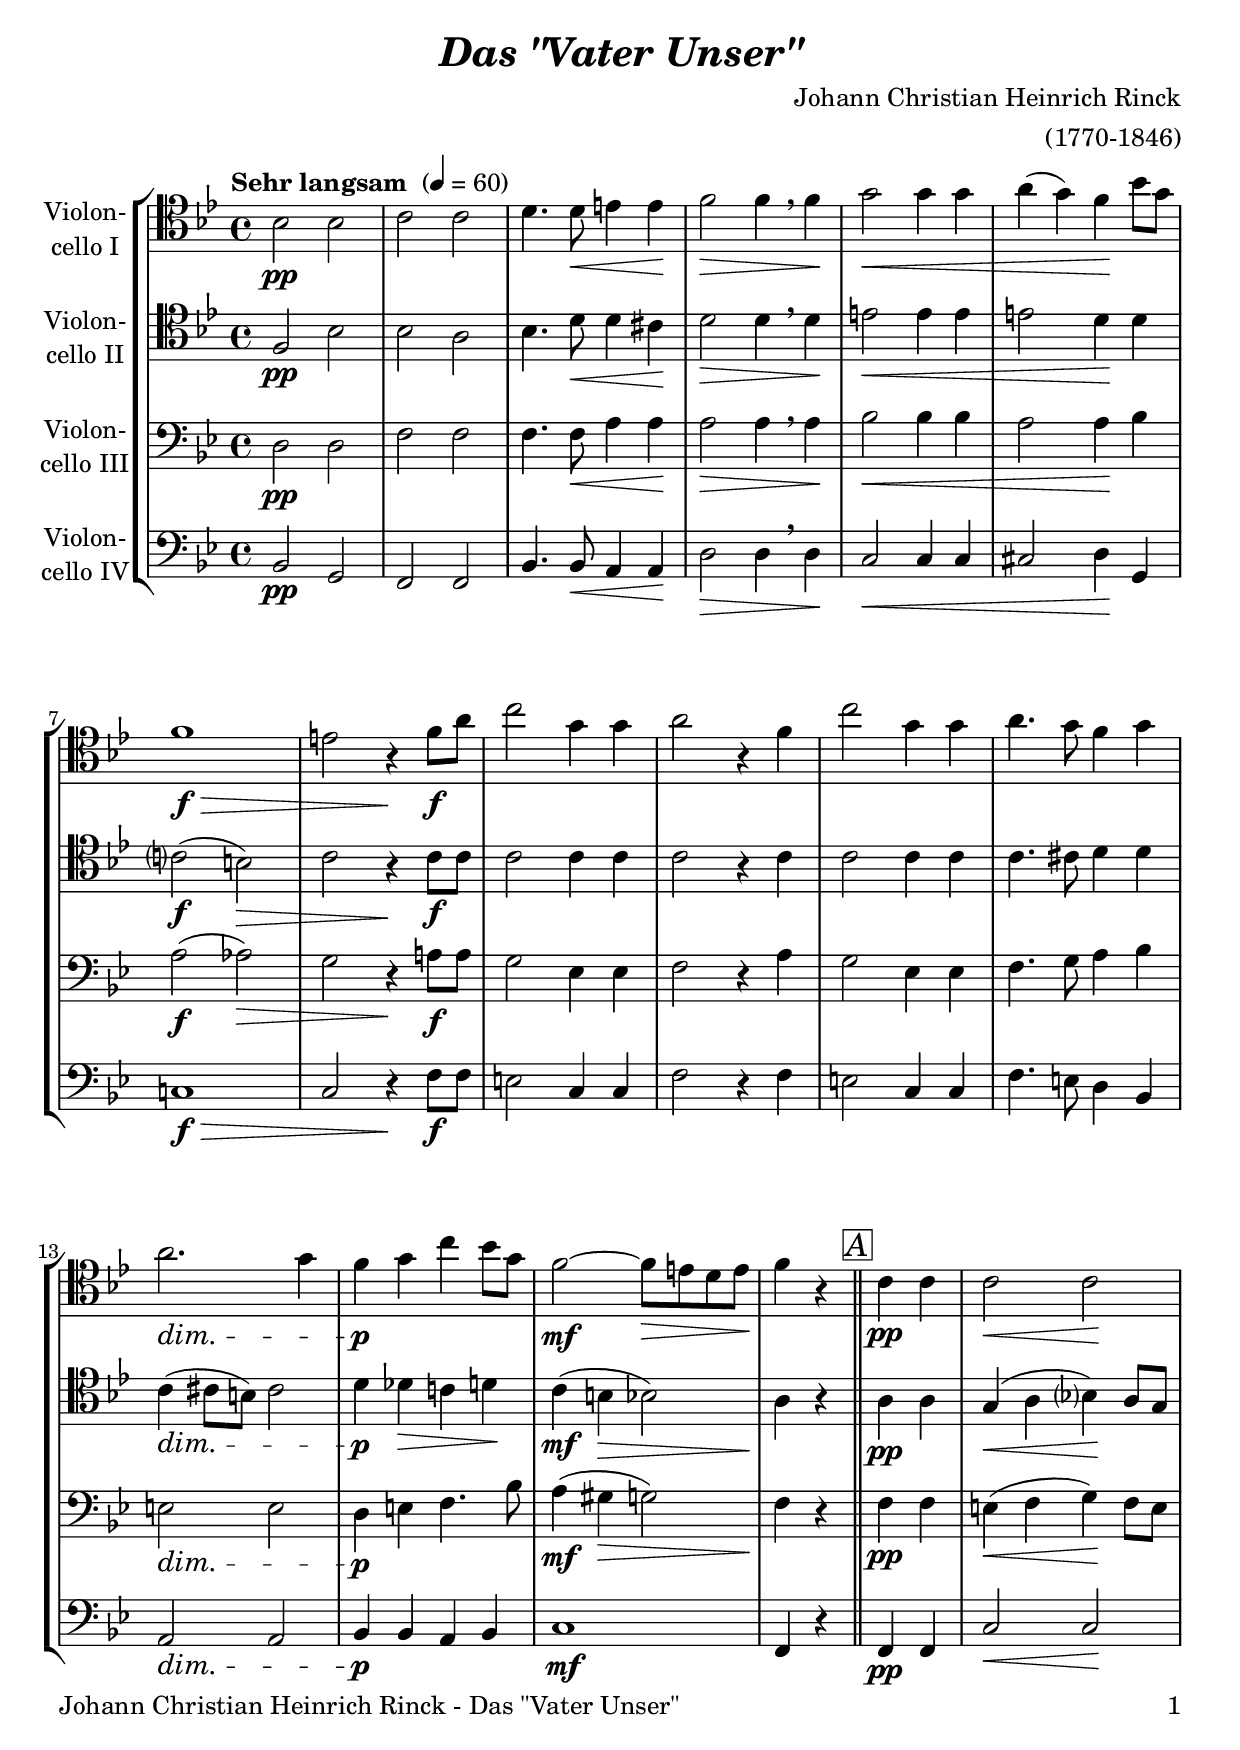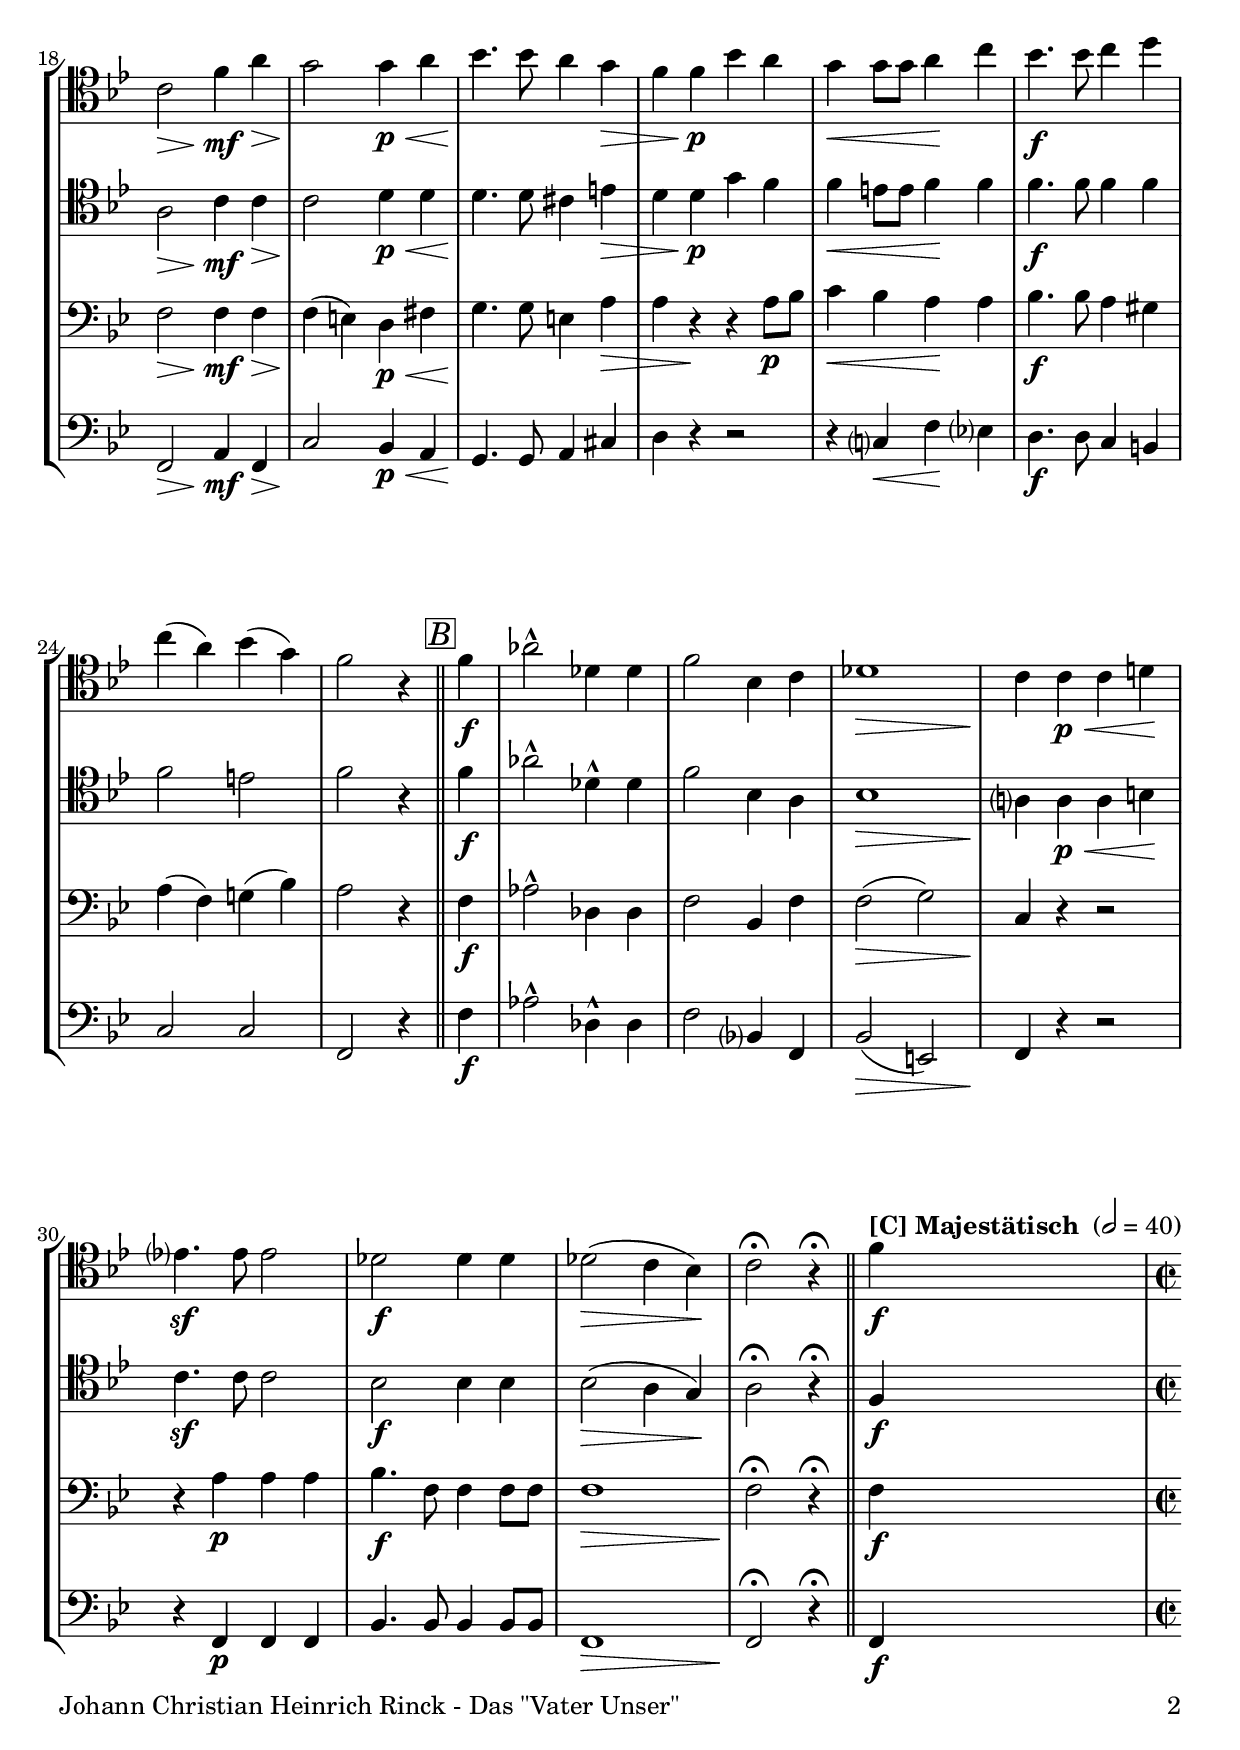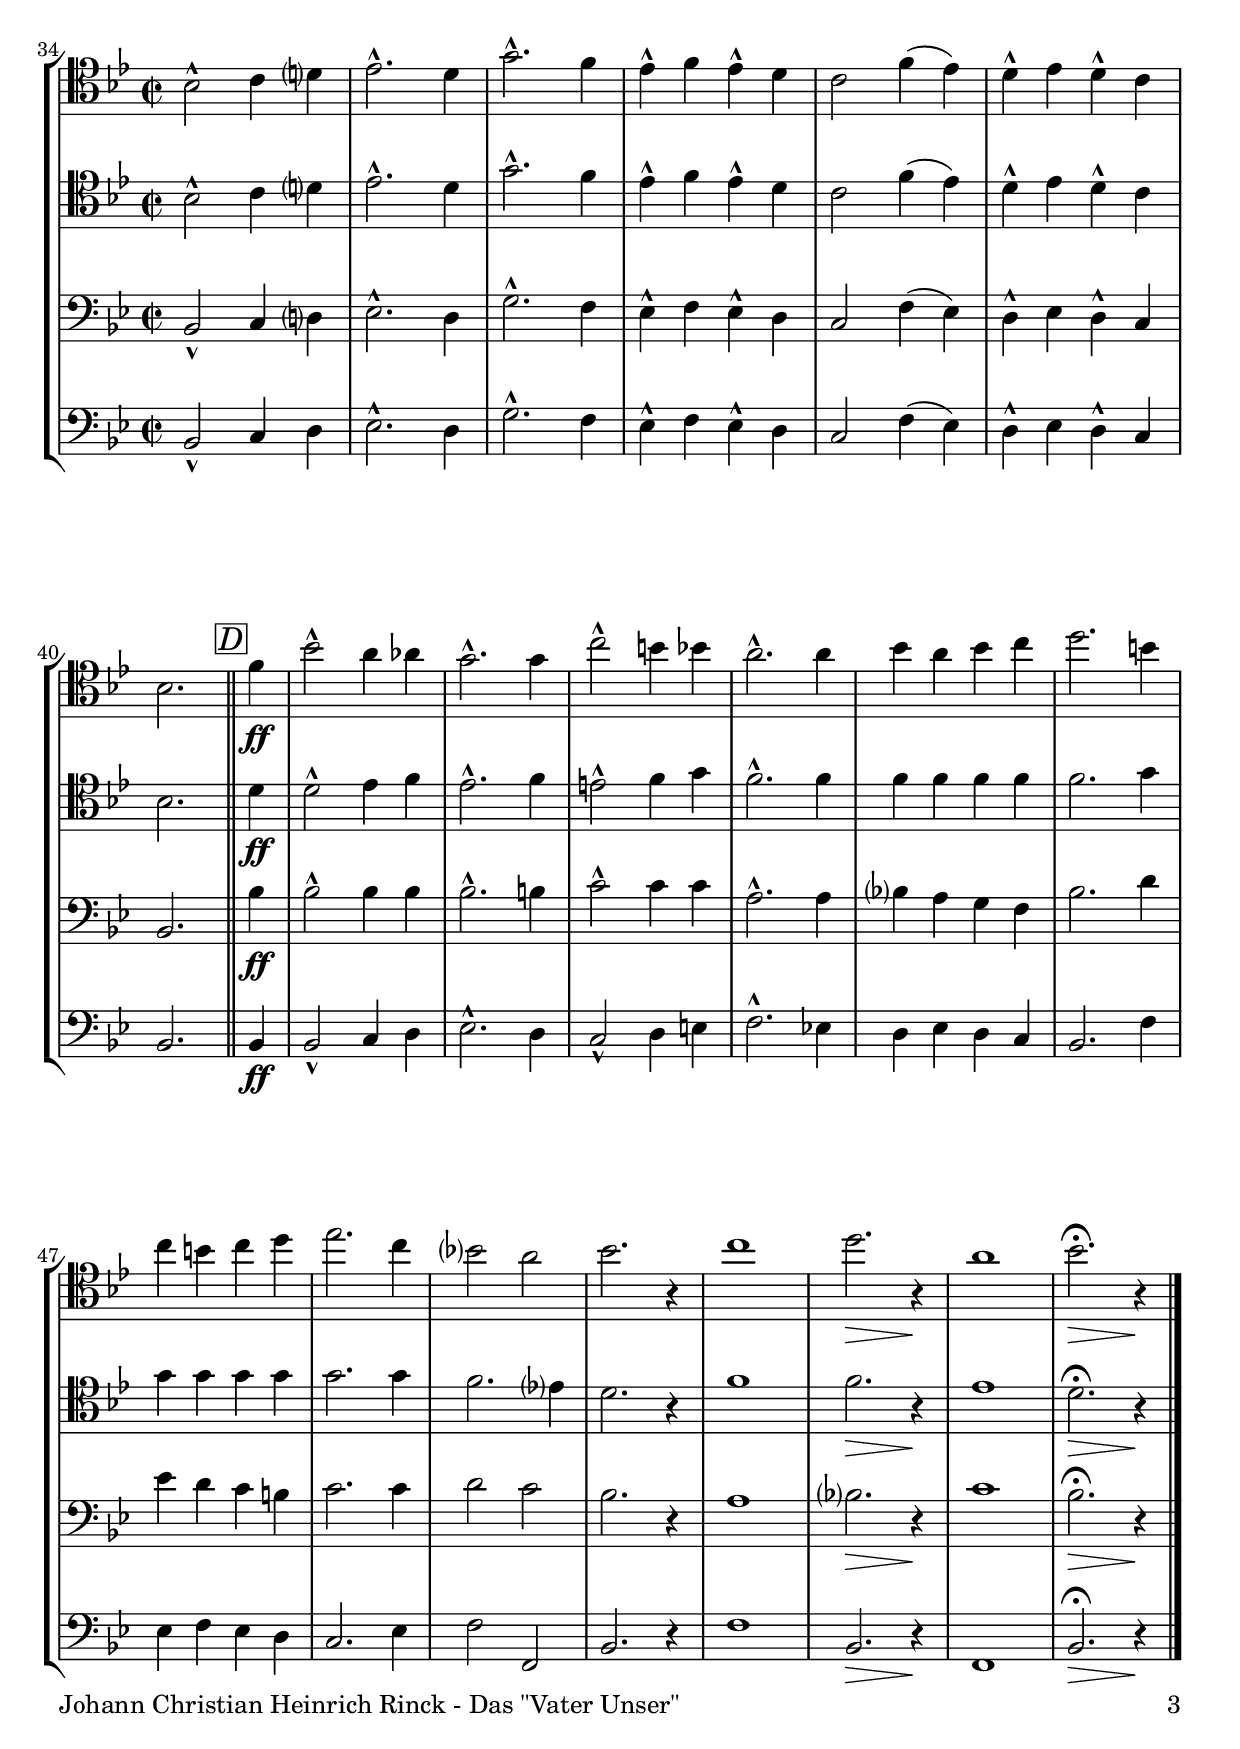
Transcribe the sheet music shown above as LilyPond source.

\version "2.18.2"
\include "deutsch.ly"
  
#(set-global-staff-size 22)

\header {
  title     = \markup \bold \italic "Das \"Vater Unser\""
  composer  = "Johann Christian Heinrich Rinck"
  arranger  = "(1770-1846)"
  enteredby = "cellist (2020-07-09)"
  piece     = ""
}

voiceconsts = {
  \key es \major
  \time 4/4
  \clef "bass"
%  \numericTimeSignature
  \compressFullBarRests
  % Set default beaming for all staves
%  \set Timing.beamExceptions = #'()
%  \set Timing.baseMoment     = #(ly:make-moment 1 4)
%  \set Timing.beatStructure  = #'(1 1 1)
  \tempo "Sehr langsam " 4=60
}

micl = "clarinet"
mifl = "flute"
miob = "oboe"
mifh = "french horn"
misx = "tenor sax"
mist = "string ensemble 1"
miba = "cello"

boxa = { \bar "||" \mark \markup \box \italic "A" }
boxb = { \bar "||" \mark \markup \box \italic "B" }
boxc = { \bar "||" \tempo "[C] Majestätisch " 2=40 }
boxd = { \bar "||" \mark \markup \box \italic "D" }

dolc = \markup \italic "dolce"
rit  = \mark \markup \box \italic "rit."
solo = \mark \markup \box \italic "solo"
tutt = \mark \markup \box \italic "tutti"

va = \relative c' {
  \voiceconsts
  \clef "tenor"

  es2\pp es
  f f
  g4. g8\< a4 a\!
  b2\> b4 \breathe b\!
  c2\< c4 c
  d( c) b\! es8 c

  b1\f\>
  a2 r4\! b8\f d
  f2 c4 c
  d2 r4 b
  f'2 c4 c
  d4. c8 b4 c

  d2.\dim c4
  b\p c f es8 c
  b2~\mf b8\> a g a
  b4\! r \boxa f\pp f
  f2\< f\!

  f\> b4\!\mf d\>
  c2\! c4\p\< d
  es4.\! es8 d4 c\>
  b b\!\p es d
  c\< c8 c d4\! f

  es4.\f es8 f4 g
  f( d) es( c)
  b2 r4 \boxb b\f
  des2-^ ges,4 ges
  b2 es,4 f
  ges1\>

  f4\! f\p\< f g!\!
  as?4.\sf as8 as2
  ges\f ges4 ges
  ges2(\> f4 es)\!
  f2\fermata r4\fermata \boxc b\f \time 2/2

  es,2-^ f4 g?
  as2.-^ g4
  c2.-^ b4
  as-^ b as-^ g
  f2 b4( as)
  g-^ as g-^ f

  es2. \boxd b'4\ff
  es2-^ d4 des
  c2.-^ c4
  f2-^ e4 es
  d2.-^ d4
  es d es f

  g2. e4
  f e f g
  as2. f4
  es?2 d
  es2. r4
  f1
  g2.\> r4\!
  d1
  es2.\fermata\> r4\! \bar "|."
}

vb = \relative c' {
  \voiceconsts
  \clef "tenor"

  b2\pp es
  es d
  es4. g8\< g4 fis\!
  g2\> g4 \breathe g\!
  a2\< a4 a
  a2 g4\! g

  f?2(\f e)\>
  f2 r4\! f8\f f
  f2 f4 f
  f2 r4 f
  f2 f4 f
  f4. fis8 g4 g

  f(\dim fis8 e) fis2
  g4\p ges\> f! g\!
  f(\mf e\> es2)
  d4\! r \boxa d\pp d
  c(\< d es?)\! d8 c

  d2\> f4\!\mf f\>
  f2\! g4\p\< g
  g4.\! g8 fis4 a\>
  g g\!\p c b
  b\< a8 a b4\! b

  b4.\f b8 b4 b
  b2 a
  b r4 \boxb b\f
  des2-^ ges,4-^ ges
  b2 es,4 d
  es1\>

  d?4\! d\p\< d e\!
  f4.\sf f8 f2
  es\f es4 es
  es2(\> d4 c)\!
  d2\fermata r4\fermata \boxc b\f \time 2/2

  es2-^ f4 g?
  as2.-^ g4
  c2.-^ b4
  as-^ b as-^ g
  f2 b4( as)
  g-^ as g-^ f

  es2. \boxd g4\ff
  g2-^ as4 b
  as2.-^ b4
  a2-^ b4 c
  b2.-^ b4
  b b b b

  b2. c4
  c c c c
  c2. c4
  b2. as?4
  g2. r4
  b1
  b2.\> r4\!
  as1
  g2.\fermata\> r4\! \bar "|."
}

vc = \relative c' {
  \voiceconsts

  g2\pp g
  b b
  b4. b8\< d4 d\!
  d2\> d4 \breathe d\!
  es2\< es4 es
  d2 d4\! es

  d2(\f des)\>
  c r4\! d!8\f d
  c2 as4 as
  b2 r4 d
  c2 as4 as
  b4. c8 d4 es

  a,2\dim a
  g4\p a4 b4. es8
  d4(\mf cis\> c2)
  b4\! r \boxa b\pp b
  a(\< b c)\! b8 a

  b2\> b4\!\mf b\>
  b(\! a) g\p\< h
  c4.\! c8 a4 d\>
  d r\! r d8\p es
  f4\< es d\! d

  es4.\f es8 d4 cis
  d( b) c!( es)
  d2 r4 \boxb b\f
  des2-^ ges,4 ges
  b2 es,4 b'
  b2(\> c)

  f,4\! r r2
  r4 d'\p d d
  es4.\f b8 b4 b8 b
  b1\>
  b2\!\fermata r4\fermata \boxc b\f \time 2/2

  es,2-^ f4 g?
  as2.-^ g4
  c2.-^ b4
  as-^ b as-^ g
  f2 b4( as)
  g-^ as g-^ f

  es2. \boxd es'4\ff
  es2-^ es4 es
  es2.-^ e4
  f2-^ f4 f
  d2.-^ d4
  es? d c b

  es2. g4
  as g f e
  f2. f4
  g2 f
  es2. r4
  d1
  es?2.\> r4\!
  f1
  es2.\fermata\> r4\! \bar "|."
}

vd = \relative c {
  \voiceconsts

  es2\pp c
  b b
  es4. es8\< d4 d\!
  g2\> g4 \breathe g\!
  f2\< f4 f
  fis2 g4\! c,

  f!1\f\>
  f2 r4\! b8\f b
  a2 f4 f
  b2 r4 b
  a2 f4 f
  b4. a8 g4 es

  d2\dim d
  es4\p es d es
  f1\mf
  b,4 r \boxa b\pp b
  f'2\< f\!

  b,\> d4\!\mf b\>
  f'2\! es4\p\< d
  c4.\! c8 d4 fis
  g4 r r2
  r4 f?\< b\! as?

  g4.\f g8 f4 e
  f2 f
  b, r4 \boxb b'\f
  des2-^ ges,4-^ ges
  b2 es,?4 b
  es2(\> a,)

  b4\! r r2
  r4 b\p b b
  es4. es8 es4 es8 es
  b1\>
  b2\!\fermata r4\fermata \boxc b\f \time 2/2

  es2-^ f4 g
  as2.-^ g4
  c2.-^ b4
  as-^ b as-^ g
  f2 b4( as)
  g-^ as g-^ f

  es2. \boxd es4\ff
  es2-^ f4 g
  as2.-^ g4
  f2-^ g4 a
  b2.-^ as!4
  g as g f

  es2. b'4
  as b as g
  f2. as4
  b2 b,
  es2. r4
  b'1
  es,2.\> r4\!
  b1
  es2.\fermata\> r4\! \bar "|."
}


music = \new StaffGroup <<
      \new Staff {
	\set Staff.midiInstrument = \miba
	\set Staff.instrumentName = \markup \center-column { "Violon-" "cello I" }
	\transpose es b, { \va }
      }

      \new Staff {
	\set Staff.midiInstrument = \miba
	\set Staff.instrumentName = \markup \center-column { "Violon-" "cello II" }
	\transpose es b, { \vb }
      }

      \new Staff {
	\set Staff.midiInstrument = \miba
	\set Staff.instrumentName = \markup \center-column { "Violon-" "cello III" }
	\transpose es b, { \vc }
      }

      \new Staff {
	\set Staff.midiInstrument = \miba
	\set Staff.instrumentName = \markup \center-column { "Violon-" "cello IV" }
	\transpose es b, { \vd }
      }
>>

\book {
   \paper {
    print-page-number = ##t
    print-first-page-number = ##t
    ragged-last-bottom = ##f
    oddHeaderMarkup = \markup \null
    evenHeaderMarkup = \markup \null
    oddFooterMarkup = \markup {
      \fill-line {
        \on-the-fly #print-page-number-check-first
        "Johann Christian Heinrich Rinck - Das \"Vater Unser\"" \fromproperty #'page:page-number-string
      }
    }
    evenFooterMarkup = \oddFooterMarkup
  } \score {
    \music
    \layout {}
  }

  \score {
    \unfoldRepeats \music

    \midi {
      \context {
        \Score
      }
    }
  }
}